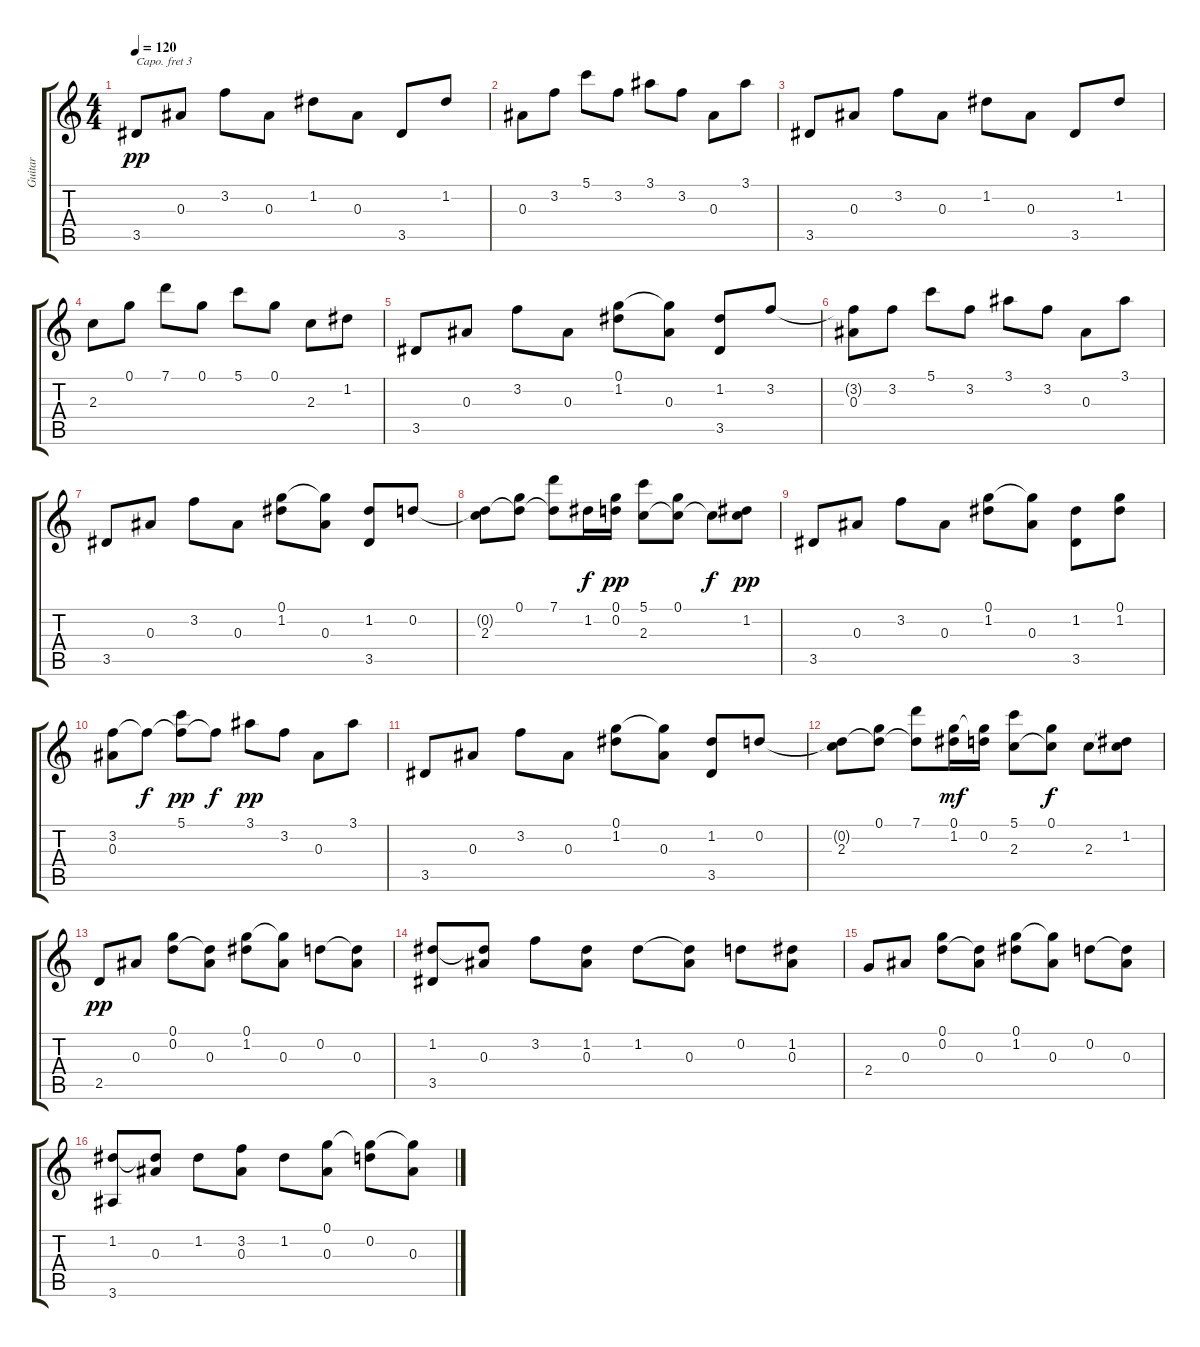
\track ("Guitar" "Guitar") {instrument acousticguitarnylon}
\staff {score tabs}
\capo 3
\tuning (E4 B3 G3 D3 A2 E2) {hide}
\ts (4 4)
\tempo 120
\clef g2
\ks c
3.5.8{dy pp instrument acousticguitarnylon} 0.3.8 3.2.8 0.3.8 1.2.8 0.3.8 3.5.8 1.2.8 |
0.3.8 3.2.8 5.1.8 3.2.8 3.1.8 3.2.8 0.3.8 3.1.8 |
3.5.8 0.3.8 3.2.8 0.3.8 1.2.8 0.3.8 3.5.8 1.2.8 |
2.3.8 0.1.8 7.1.8 0.1.8 5.1.8 0.1.8 2.3.8 1.2.8 |
3.5.8 0.3.8 3.2.8 0.3.8 (0.1 1.2).8 (0.1{t} 0.3).8 (1.2 3.5).8 3.2.8 |
(3.2{t} 0.3).8 3.2.8 5.1.8 3.2.8 3.1.8 3.2.8 0.3.8 3.1.8 |
3.5.8 0.3.8 3.2.8 0.3.8 (0.1 1.2).8 (0.1{t} 0.3).8 (1.2 3.5).8 0.2.8 |
(0.2{t} 2.3).8 (0.1 0.2{t}).8 (7.1 0.2{t}).8 1.2.16{dy f} (0.1 0.2).16{dy pp} (5.1 2.3).8 (0.1 2.3{t}).8 2.3{t}.8{dy f} (1.2 2.3{t}).8{dy pp} |
3.5.8 0.3.8 3.2.8 0.3.8 (0.1 1.2).8 (0.1{t} 0.3).8 (1.2 3.5).8 (0.1 1.2).8 |
(3.2 0.3).8 3.2{t}.8{dy f} (5.1 3.2{t}).8{dy pp} 3.2{t}.8{dy f} 3.1.8{dy pp} 3.2.8 0.3.8 3.1.8 |
3.5.8 0.3.8 3.2.8 0.3.8 (0.1 1.2).8 (0.1{t} 0.3).8 (1.2 3.5).8 0.2.8 |
(0.2{t} 2.3).8 (0.1 0.2{t}).8 (7.1 0.2{t}).8 (0.1 1.2).16{dy mf} (0.1{t} 0.2).16 (5.1 2.3).8 (0.1 2.3{t}).8{dy f} 2.3.8 (1.2 2.3{t}).8 |
2.5.8{dy pp} 0.3.8 (0.1 0.2).8 (0.2{t} 0.3).8 (0.1 1.2).8 (0.1{t} 0.3).8 0.2.8 (0.2{t} 0.3).8 |
(1.2 3.5).8 (1.2{t} 0.3).8 3.2.8 (1.2 0.3).8 1.2.8 (1.2{t} 0.3).8 0.2.8 (1.2 0.3).8 |
2.4.8 0.3.8 (0.1 0.2).8 (0.2{t} 0.3).8 (0.1 1.2).8 (0.1{t} 0.3).8 0.2.8 (0.2{t} 0.3).8 |
(1.2 3.6).8 (1.2{t} 0.3).8 1.2.8 (3.2 0.3).8 1.2.8 (0.1 0.3).8 (0.1{t} 0.2).8 (0.1{t} 0.3).8
